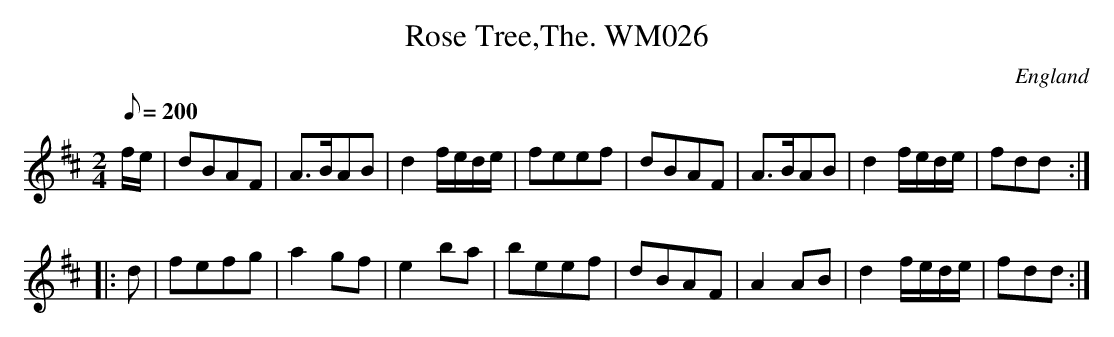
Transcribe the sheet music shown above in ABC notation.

X:1
T:Rose Tree,The. WM026
M:2/4
L:1/8
Q:200
O:England
K:D
f/e/|dBAF|A>BAB|d2f/e/d/e/|feef|dBAF|A>BAB|d2f/e/d/e/|fdd:|!
|:d|fefg|a2gf|e2ba|beef|dBAF|A2AB|d2f/e/d/e/|fdd:|]
